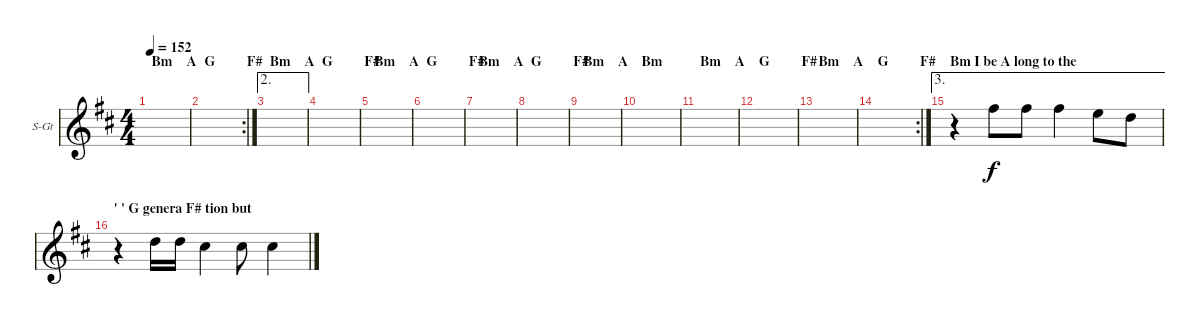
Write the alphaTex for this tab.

\bracketExtendMode groupsimilarinstruments
\firstSystemTrackNameOrientation horizontal
\otherSystemsTrackNameOrientation horizontal
\track ("Vocals - Richard Hell" "S-Gt") {instrument clarinet}
\staff {score}
\tuning (E4 B3 G3 D3 A2 E2)
\displaytranspose 12
\ts (4 4)
\section ("" "Bm    A")
\tempo 152
\clef g2
\ks d
|
\rc 2
\section ("" "G         F#")
|
\ae 2
\section ("" "Bm    A")
|
\section ("" "G         F#")
|
\section ("" "Bm    A")
|
\section ("" "G         F#")
|
\section ("" "Bm    A")
|
\section ("" "G         F#")
|
\section ("" "Bm    A")
|
\section ("" "Bm")
|
\section ("" "Bm    A")
|
\section ("" "G         F#")
|
\section ("" "Bm    A")
|
\rc 2
\section ("" "G         F#")
|
\ae 3
\section ("" "Bm I be A long to the")
r.4 2.1.8 2.1.8 2.1.4 0.1.8 3.2.8 |
\section ("" "' ' G genera F# tion but")
r.4 3.2.16 3.2.16 2.2.4 2.2.8 2.2.4
